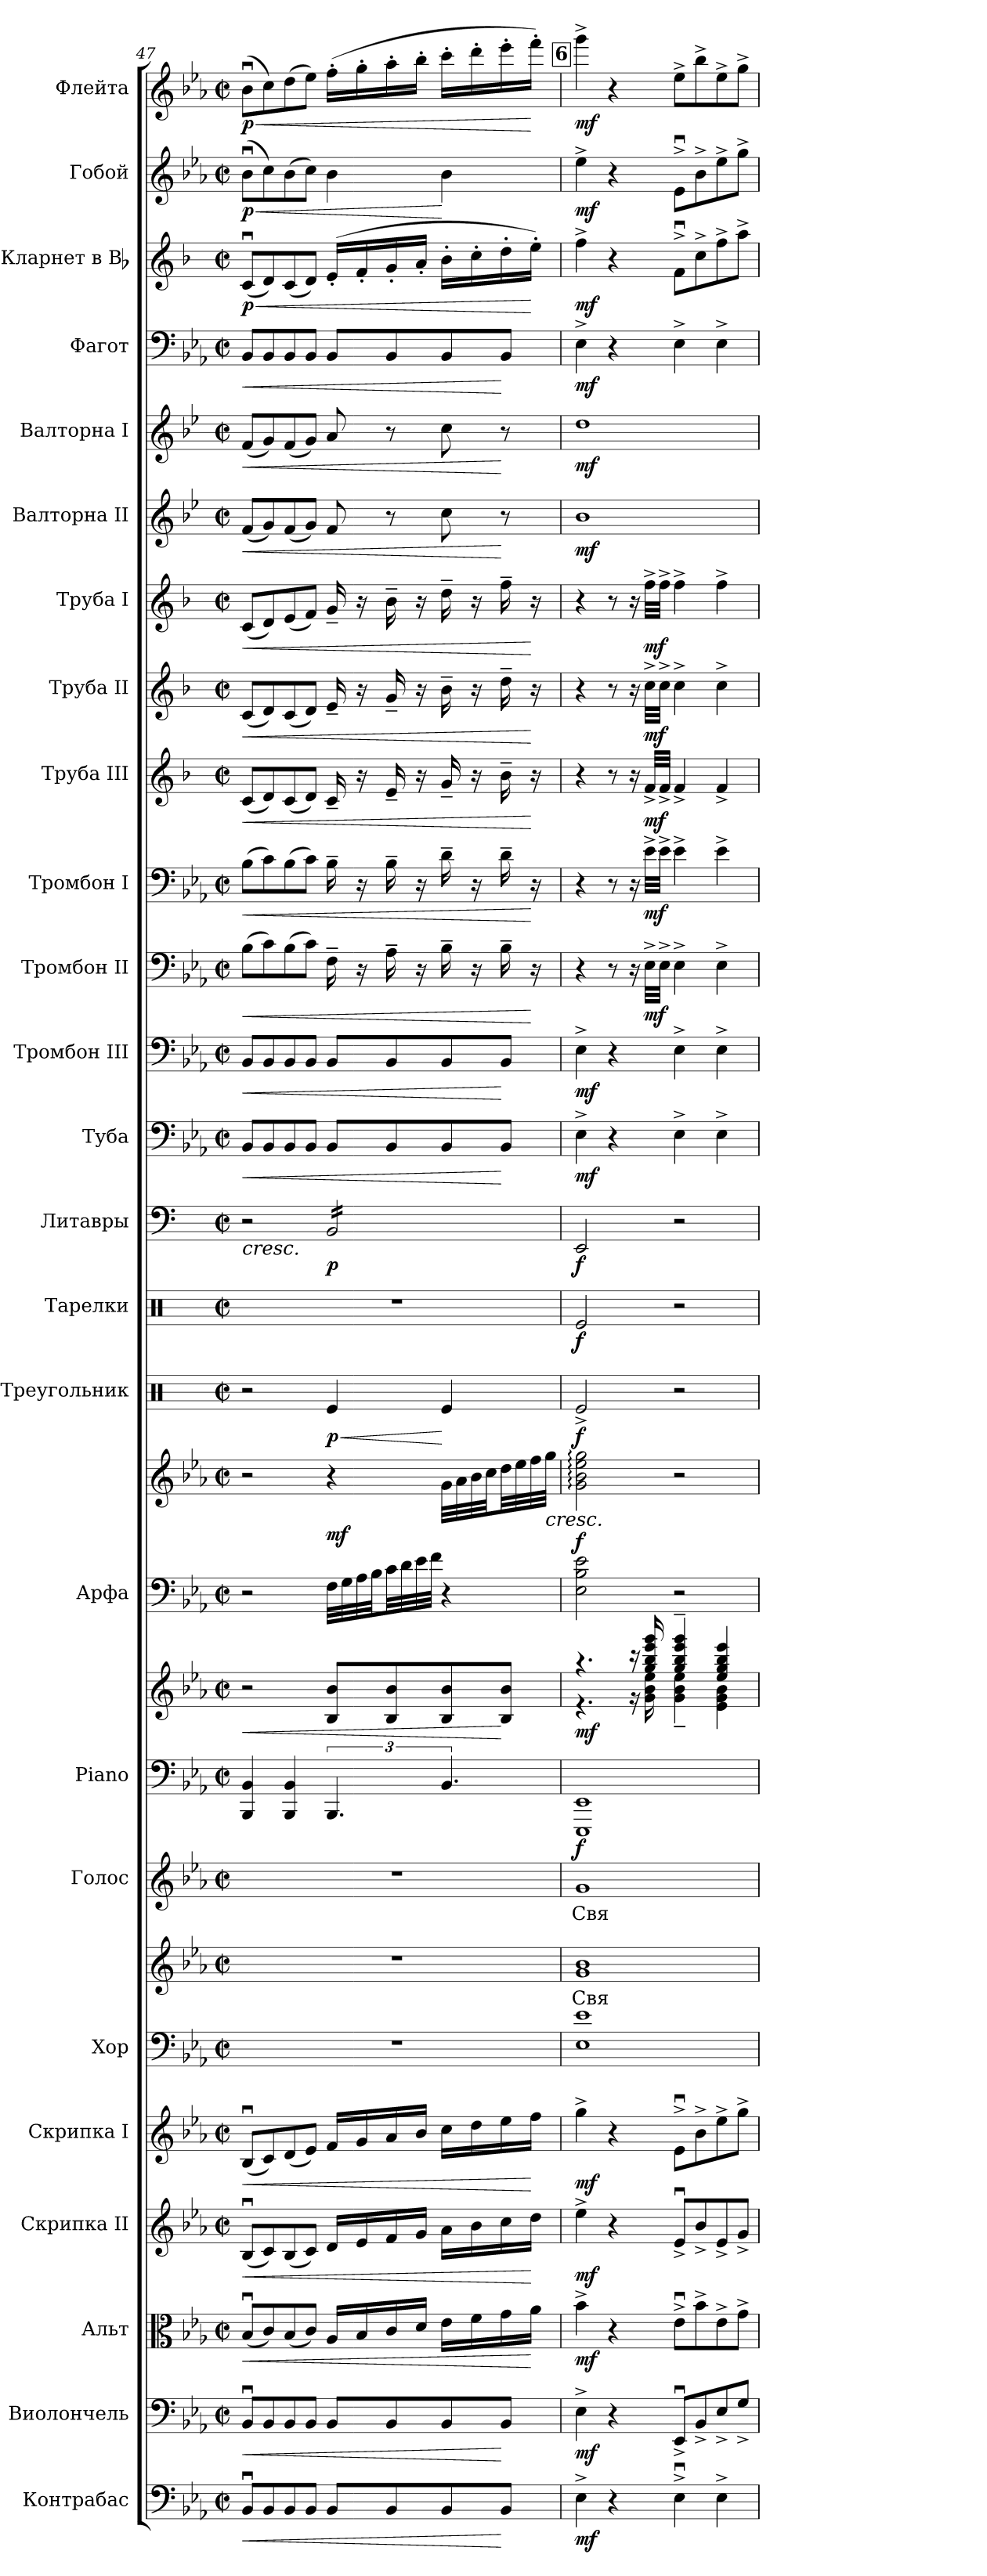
**kern	**dynam	**kern	**dynam	**kern	**dynam	**kern	**dynam	**kern	**dynam	**kern	**kern	**text	**dynam	**kern	**text	**dynam	**kern	**kern	**dynam	**kern	**kern	**dynam	**kern	**dynam	**kern	**dynam	**kern	**dynam	**kern	**dynam	**kern	**dynam	**kern	**dynam	**kern	**dynam	**kern	**dynam	**kern	**dynam	**kern	**dynam	**kern	**dynam	**kern	**dynam	**kern	**dynam	**kern	**dynam	**kern	**dynam	**kern	**dynam
*part25	*part25	*part24	*part24	*part23	*part23	*part22	*part22	*part21	*part21	*part20	*part20	*part20	*part20	*part19	*part19	*part19	*part18	*part18	*part18	*part17	*part17	*part17	*part16	*part16	*part15	*part15	*part14	*part14	*part13	*part13	*part12	*part12	*part11	*part11	*part10	*part10	*part9	*part9	*part8	*part8	*part7	*part7	*part6	*part6	*part5	*part5	*part4	*part4	*part3	*part3	*part2	*part2	*part1	*part1
*staff28	*staff28	*staff27	*staff27	*staff26	*staff26	*staff25	*staff25	*staff24	*staff24	*staff23	*staff22	*staff22	*staff22/23	*staff21	*staff21	*staff21	*staff20	*staff19	*staff19/20	*staff18	*staff17	*staff17/18	*staff16	*staff16	*staff15	*staff15	*staff14	*staff14	*staff13	*staff13	*staff12	*staff12	*staff11	*staff11	*staff10	*staff10	*staff9	*staff9	*staff8	*staff8	*staff7	*staff7	*staff6	*staff6	*staff5	*staff5	*staff4	*staff4	*staff3	*staff3	*staff2	*staff2	*staff1	*staff1
*I"Контрабас	*	*I"Виолончель	*	*I"Альт	*	*I"Скрипка II	*	*I"Скрипка I	*	*I"Хор	*	*	*	*I"Голос	*	*	*I"Piano	*	*	*I"Арфа	*	*	*I"Треугольник	*	*I"Тарелки	*	*I"Литавры	*	*I"Туба	*	*I"Тромбон III	*	*I"Тромбон II	*	*I"Тромбон I	*	*I"Труба III	*	*I"Труба II	*	*I"Труба I	*	*I"Валторна II	*	*I"Валторна I	*	*I"Фагот	*	*I"Кларнет в Bb	*	*I"Гобой	*	*I"Флейта	*
*	*	*	*	*	*	*I'Скр. II	*	*I'Скр. I	*	*	*	*	*	*	*	*	*I'Pno.	*	*	*	*	*	*	*	*	*	*	*	*	*	*I'Тромб. III	*	*I'Тромб. II	*	*I'Тромб. I	*	*I'Трб. III	*	*I'Трб. II	*	*I'Трб. I	*	*I'Валт. II	*	*I'Валт. I	*	*	*	*	*	*	*	*	*
*clefF4	*	*clefF4	*	*clefC3	*	*clefG2	*	*clefG2	*	*clefF4	*clefG2	*	*	*clefG2	*	*	*clefF4	*clefG2	*	*clefF4	*clefG2	*	*clefX	*	*clefX	*	*clefF4	*	*clefF4	*	*clefF4	*	*clefF4	*	*clefF4	*	*clefG2	*	*clefG2	*	*clefG2	*	*clefG2	*	*clefG2	*	*clefF4	*	*clefG2	*	*clefG2	*	*clefG2	*
*ITrd7c12	*	*	*	*	*	*	*	*	*	*	*	*	*	*	*	*	*	*	*	*	*	*	*	*	*	*	*	*	*	*	*	*	*	*	*	*	*ITrd1c2	*	*ITrd1c2	*	*ITrd1c2	*	*ITrd4c7	*	*ITrd4c7	*	*	*	*ITrd1c2	*	*	*	*	*
*k[b-e-a-]	*	*k[b-e-a-]	*	*k[b-e-a-]	*	*k[b-e-a-]	*	*k[b-e-a-]	*	*k[b-e-a-]	*k[b-e-a-]	*	*	*k[b-e-a-]	*	*	*k[b-e-a-]	*k[b-e-a-]	*	*k[b-e-a-]	*k[b-e-a-]	*	*k[]	*	*k[]	*	*k[]	*	*k[b-e-a-]	*	*k[b-e-a-]	*	*k[b-e-a-]	*	*k[b-e-a-]	*	*k[b-e-a-]	*	*k[b-e-a-]	*	*k[b-e-a-]	*	*k[b-e-a-]	*	*k[b-e-a-]	*	*k[b-e-a-]	*	*k[b-e-a-]	*	*k[b-e-a-]	*	*k[b-e-a-]	*
*c:	*	*c:	*	*c:	*	*c:	*	*c:	*	*c:	*c:	*	*	*c:	*	*	*c:	*c:	*	*c:	*c:	*	*C:	*	*C:	*	*a:	*	*c:	*	*c:	*	*c:	*	*c:	*	*c:	*	*c:	*	*c:	*	*c:	*	*c:	*	*c:	*	*c:	*	*c:	*	*c:	*
*M2/2	*	*M2/2	*	*M2/2	*	*M2/2	*	*M2/2	*	*M2/2	*M2/2	*	*	*M2/2	*	*	*M2/2	*M2/2	*	*M2/2	*M2/2	*	*M2/2	*	*M2/2	*	*M2/2	*	*M2/2	*	*M2/2	*	*M2/2	*	*M2/2	*	*M2/2	*	*M2/2	*	*M2/2	*	*M2/2	*	*M2/2	*	*M2/2	*	*M2/2	*	*M2/2	*	*M2/2	*
*met(c|)	*	*met(c|)	*	*met(c|)	*	*met(c|)	*	*met(c|)	*	*met(c|)	*met(c|)	*	*	*met(c|)	*	*	*met(c|)	*met(c|)	*	*met(c|)	*met(c|)	*	*met(c|)	*	*met(c|)	*	*met(c|)	*	*met(c|)	*	*met(c|)	*	*met(c|)	*	*met(c|)	*	*met(c|)	*	*met(c|)	*	*met(c|)	*	*met(c|)	*	*met(c|)	*	*met(c|)	*	*met(c|)	*	*met(c|)	*	*met(c|)	*
=47	=47	=47	=47	=47	=47	=47	=47	=47	=47	=47	=47	=47	=47	=47	=47	=47	=47	=47	=47	=47	=47	=47	=47	=47	=47	=47	=47	=47	=47	=47	=47	=47	=47	=47	=47	=47	=47	=47	=47	=47	=47	=47	=47	=47	=47	=47	=47	=47	=47	=47	=47	=47	=47	=47
!	!LO:HP:b	!	!LO:HP:b	!	!LO:HP:b	!	!LO:HP:b	!	!LO:HP:b	!	!	!	!	!	!	!	!	!	!LO:HP:b	!	!	!	!	!	!	!	!	!LO:HP:b	!	!LO:HP:b	!	!LO:HP:b	!	!LO:HP:b	!	!LO:HP:b	!	!LO:HP:b	!	!LO:HP:b	!	!LO:HP:b	!	!LO:HP:b	!	!LO:HP:b	!	!LO:HP:b	!	!LO:HP:b	!	!LO:HP:b	!	!LO:HP:b
8BBB-ui/L	<	8BB-ui/L	<	(8B-ui/L	<	(8B-ui/L	<	(8B-ui/L	<	1r	1r	.	.	1r	.	.	4BBB-i/ 4BB-i	2r	<	2r	2r	.	2r	.	1r	.	2r	<	8BB-i/L	<	8BB-i/L	<	(8B-i\L	<	(8B-i\L	<	(8B-i/L	<	(8B-i/L	<	(8B-i/L	<	(8B-i/L	<	(8B-i/L	<	8BB-i/L	<	(8B-ui/L	< p	(8b-ui\L	< p	(8b-ui\L	< p
8BBB-i/	.	8BB-i/	.	8ci/)	.	8ci/)	.	8ci/)	.	.	.	.	.	.	.	.	.	.	.	.	.	.	.	.	.	.	.	.	8BB-i/	.	8BB-i/	.	8ci\)	.	8ci\)	.	8ci/)	.	8ci/)	.	8ci/)	.	8ci/)	.	8ci/)	.	8BB-i/	.	8ci/)	.	8cci\)	.	8cci\)	.
8BBB-i/	.	8BB-i/	.	(8B-i/	.	(8B-i/	.	(8di/	.	.	.	.	.	.	.	.	4BBB-i/ 4BB-i	.	.	.	.	.	.	.	.	.	.	.	8BB-i/	.	8BB-i/	.	(8B-i\	.	(8B-i\	.	(8B-i/	.	(8B-i/	.	(8di/	.	(8B-i/	.	(8B-i/	.	8BB-i/	.	(8B-i/	.	(8b-i\	.	(8ddi\	.
8BBB-i/J	.	8BB-i/J	.	8ci/J)	.	8ci/J)	.	8e-i/J)	.	.	.	.	.	.	.	.	.	.	.	.	.	.	.	.	.	.	.	.	8BB-i/J	.	8BB-i/J	.	8ci\J)	.	8ci\J)	.	8ci/J)	.	8ci/J)	.	8e-i/J)	.	8ci/J)	.	8ci/J)	.	8BB-i/J	.	8ci/J)	.	8cci\J)	.	8ee-i\J)	.
!	!	!	!	!	!	!	!	!	!	!	!	!	!	!	!	!	!	!	!	!	!	!	!	!LO:HP:b	!	!	!	!	!	!	!	!	!	!	!	!	!	!	!	!	!	!	!	!	!	!	!	!	!	!	!	!	!	!
*	*	*	*	*	*	*	*	*	*	*	*	*	*	*	*	*	*	*	*	*	*	*	*	*	*	*	*tremolo	*	*	*	*	*	*	*	*	*	*	*	*	*	*	*	*	*	*	*	*	*	*	*	*	*	*	*
8BBB-i/L	.	8BB-i/L	.	16A-i/LL	.	16di/LL	.	16fi/LL	.	.	.	.	.	.	.	.	6.BBB-i/	8B-i/ 8b-iL	.	32Fi\LLL	4r	[ mf	4Rei/	< p	.	.	16BBi/LL	p	8BB-i/L	.	8BB-i/L	.	16F~i\	.	16B-~i\	.	16B-~i/	.	16d~i/	.	16f~i/	.	8B-i/	.	8di/	.	8BB-i/L	.	(16d'i/LL	.	4b-i\	.	(16ff'i\LL	.
.	.	.	.	.	.	.	.	.	.	.	.	.	.	.	.	.	.	.	.	32Gi\	.	.	.	.	.	.	.	.	.	.	.	.	.	.	.	.	.	.	.	.	.	.	.	.	.	.	.	.	.	.	.	.	.	.
.	.	.	.	16B-i/	.	16e-i/	.	16gi/	.	.	.	.	.	.	.	.	.	.	.	32A-i\	.	.	.	.	.	.	16BBi/	.	.	.	.	.	16r	.	16r	.	16r	.	16r	.	16r	.	.	.	.	.	.	.	16e-'i/	.	.	.	16gg'i\	.
.	.	.	.	.	.	.	.	.	.	.	.	.	.	.	.	.	.	.	.	32B-i\JJ	.	.	.	.	.	.	.	.	.	.	.	.	.	.	.	.	.	.	.	.	.	.	.	.	.	.	.	.	.	.	.	.	.	.
8BBB-i/	.	8BB-i/	.	16ci/	.	16fi/	.	16a-i/	.	.	.	.	.	.	.	.	.	8B-i/ 8b-i	.	32ci\LL	.	.	.	.	.	.	16BBi/	.	8BB-i/	.	8BB-i/	.	16A-~i\	.	16B-~i\	.	16d~i/	.	16f~i/	.	16a-~i\	.	8r	.	8r	.	8BB-i/	.	16f'i/	.	.	.	16aa-'i\	.
.	.	.	.	.	.	.	.	.	.	.	.	.	.	.	.	.	.	.	.	32di\	.	.	.	.	.	.	.	.	.	.	.	.	.	.	.	.	.	.	.	.	.	.	.	.	.	.	.	.	.	.	.	.	.	.
.	.	.	.	16di/JJ	.	16gi/JJ	.	16b-i/JJ	.	.	.	.	.	.	.	.	.	.	.	32e-i\	.	.	.	.	.	.	16BBi/	.	.	.	.	.	16r	.	16r	.	16r	.	16r	.	16r	.	.	.	.	.	.	.	16g'i/JJ	.	.	.	16bb-'i\JJ	.
.	.	.	.	.	.	.	.	.	.	.	.	.	.	.	.	.	.	.	.	32fi\JJJ	.	.	.	.	.	.	.	.	.	.	.	.	.	.	.	.	.	.	.	.	.	.	.	.	.	.	.	.	.	.	.	.	.	.
8BBB-i/	.	8BB-i/	.	16e-i\LL	.	16a-i\LL	.	16cci\LL	.	.	.	.	.	.	.	.	6.BB-i/	8B-i/ 8b-i	.	4r	32gi\LLL	.	4Rei/	[	.	.	16BBi/	.	8BB-i/	.	8BB-i/	.	16B-~i\	.	16d~i\	.	16f~i/	.	16a-~i\	.	16cc~i\	.	8fi\	.	8fi\	.	8BB-i/	.	16a-'i\LL	.	4b-i\	[	16ccc'i\LL	.
.	.	.	.	.	.	.	.	.	.	.	.	.	.	.	.	.	.	.	.	.	32a-i\	.	.	.	.	.	.	.	.	.	.	.	.	.	.	.	.	.	.	.	.	.	.	.	.	.	.	.	.	.	.	.	.	.
.	.	.	.	16fi\	.	16b-i\	.	16ddi\	.	.	.	.	.	.	.	.	.	.	.	.	32b-i\	.	.	.	.	.	16BBi/	.	.	.	.	.	16r	.	16r	.	16r	.	16r	.	16r	.	.	.	.	.	.	.	16b-'i\	.	.	.	16ddd'i\	.
.	.	.	.	.	.	.	.	.	.	.	.	.	.	.	.	.	.	.	.	.	32cci\JJ	.	.	.	.	.	.	.	.	.	.	.	.	.	.	.	.	.	.	.	.	.	.	.	.	.	.	.	.	.	.	.	.	.
8BBB-i/J	[	8BB-i/J	[	16gi\	.	16cci\	.	16ee-i\	.	.	.	.	.	.	.	.	.	8B-i/ 8b-iJ	[	.	32ddi\LL	.	.	.	.	.	16BBi/	.	8BB-i/J	[	8BB-i/J	[	16B-~i\	.	16d~i\	.	16a-~i\	.	16cc~i\	.	16ee-~i\	.	8r	[	8r	[	8BB-i/J	[	16cc'i\	.	.	.	16eee-'i\	.
.	.	.	.	.	.	.	.	.	.	.	.	.	.	.	.	.	.	.	.	.	32ee-i\	.	.	.	.	.	.	.	.	.	.	.	.	.	.	.	.	.	.	.	.	.	.	.	.	.	.	.	.	.	.	.	.	.
.	.	.	.	16a-i\JJ	[	16ddi\JJ	[	16ffi\JJ	[	.	.	.	.	.	.	.	.	.	.	.	32ffi\	.	.	.	.	.	16BBi/JJ	.	.	.	.	.	16r	[	16r	[	16r	[	16r	[	16r	[	.	.	.	.	.	.	16dd'i\JJ)	[	.	.	16fff'i\JJ)	[
*	*	*	*	*	*	*	*	*	*	*	*	*	*	*	*	*	*	*	*	*	*	*	*	*	*	*	*Xtremolo	*	*	*	*	*	*	*	*	*	*	*	*	*	*	*	*	*	*	*	*	*	*	*	*	*	*	*
!	!	!	!	!	!	!	!	!	!	!	!	!	!	!	!	!	!	!	!	!	!	!LO:HP:b	!	!	!	!	!	!	!	!	!	!	!	!	!	!	!	!	!	!	!	!	!	!	!	!	!	!	!	!	!	!	!	!
.	.	.	.	.	.	.	.	.	.	.	.	.	.	.	.	.	.	.	.	.	32ggi\JJJ	<	.	.	.	.	.	.	.	.	.	.	.	.	.	.	.	.	.	.	.	.	.	.	.	.	.	.	.	.	.	.	.	.
.	.	.	.	.	.	.	.	.	.	.	.	.	.	.	.	.	.	.	.	.	.	.	.	.	.	.	.	[	.	.	.	.	.	.	.	.	.	.	.	.	.	.	.	.	.	.	.	.	.	.	.	.	.	.
!!LO:REH:place=s1:B:color=#000000:enc=box:fs=9.9988:t=6
=48	=48	=48	=48	=48	=48	=48	=48	=48	=48	=48	=48	=48	=48	=48	=48	=48	=48	=48	=48	=48	=48	=48	=48	=48	=48	=48	=48	=48	=48	=48	=48	=48	=48	=48	=48	=48	=48	=48	=48	=48	=48	=48	=48	=48	=48	=48	=48	=48	=48	=48	=48	=48	=48	=48
*	*	*	*	*	*	*	*	*	*	*^	*	*	*	*	*	*	*	*	*	*	*	*	*	*	*	*	*	*	*	*	*	*	*	*	*	*	*	*	*	*	*	*	*	*	*	*	*	*	*	*	*	*	*	*
!	!	!	!	!	!	!	!	!	!	!	!	!	!LO:LY:b:color=#000000	!	!	!	!	!	!	!	!	!	!	!	!	!	!	!	!	!	!	!	!	!	!	!	!	!	!	!	!	!	!	!	!	!	!	!	!	!	!	!	!	!	!
*	*	*	*	*	*	*	*	*	*	*	*	*^	*	*	*	*	*	*	*	*	*	*	*	*	*	*	*	*	*	*	*	*	*	*	*	*	*	*	*	*	*	*	*	*	*	*	*	*	*	*	*	*	*	*	*
!	!	!	!	!	!	!	!	!	!	!	!	!	!	!	!	!	!LO:LY:b:color=#000000	!	!	!	!	!	!	!	!	!	!	!	!	!	!	!	!	!	!	!	!	!	!	!	!	!	!	!	!	!	!	!	!	!	!	!	!	!	!	!
*	*	*	*	*	*	*	*	*	*	*	*	*	*	*	*	*	*	*	*	*^	*	*	*	*	*	*	*	*	*	*	*	*	*	*	*	*	*	*	*	*	*	*	*	*	*	*	*	*	*	*	*	*	*	*	*	*
4EE-^i\	mf	4E-^i\	mf	4b-^i\	mf	4ee-^i\	mf	4gg^i\	mf	1e-i	1E-i	1b-i	1gi	Свя-	mf mf	1gi	Свя-	f	1EEE-i 1EE-i	4.r	4.r	mf	2E-i\ 2B-i 2e-i	2gi\: 2b-i: 2ee-i: 2ggi:	f	2Re^i/	f	2Rei/	f	2EEi/	f	4E-^i\	mf	4E-^i\	mf	4r	.	4r	.	4r	.	4r	.	4r	.	1e-i	mf	1gi	mf	4E-^i\	mf	4ee-^i\	mf	4ee-^i\	mf	4ggg^i\	mf
4r	.	4r	.	4r	.	4r	.	4r	.	.	.	.	.	.	.	.	.	.	.	.	.	.	.	.	.	.	.	.	.	.	.	4r	.	4r	.	8r	.	8r	.	8r	.	8r	.	8r	.	.	.	.	.	4r	.	4r	.	4r	.	4r	.
.	.	.	.	.	.	.	.	.	.	.	.	.	.	.	.	.	.	.	.	16r	16r	.	.	.	.	.	.	.	.	.	.	.	.	.	.	16r	.	16r	.	16r	.	16r	.	16r	.	.	.	.	.	.	.	.	.	.	.	.	.
.	.	.	.	.	.	.	.	.	.	.	.	.	.	.	.	.	.	.	.	16ggi/ 16bb-i 16eee-i 16gggi	16gi\ 16b-i 16ee-i	.	.	.	.	.	.	.	.	.	.	.	.	.	.	32E-^i\LLL	mf	32e-^i\LLL	mf	32e-^i/LLL	mf	32b-^i\LLL	mf	32ee-^i\LLL	mf	.	.	.	.	.	.	.	.	.	.	.	.
.	.	.	.	.	.	.	.	.	.	.	.	.	.	.	.	.	.	.	.	.	.	.	.	.	.	.	.	.	.	.	.	.	.	.	.	32E-^i\JJJ	.	32e-^i\JJJ	.	32e-^i/JJJ	.	32b-^i\JJJ	.	32ee-^i\JJJ	.	.	.	.	.	.	.	.	.	.	.	.	.
4EE-u^i\	.	8EE-u^i/L	.	8e-u^i\L	.	8e-u^i/L	.	8e-u^i\L	.	.	.	.	.	.	.	.	.	.	.	4ggi/~ 4bb-i~ 4eee-i~ 4gggi~	4gi\~ 4b-i~ 4ee-i~	.	2r	2r	.	2r	.	2r	.	2r	.	4E-^i\	.	4E-^i\	.	4E-^i\	.	4e-^i\	.	4e-^i/	.	4b-^i\	.	4ee-^i\	.	.	.	.	.	4E-^i\	.	8e-u^i\L	.	8e-u^i\L	.	8ee-^i\L	.
.	.	8BB-^i/	.	8b-^i\	.	8b-^i/	.	8b-^i\	.	.	.	.	.	.	.	.	.	.	.	.	.	.	.	.	.	.	.	.	.	.	.	.	.	.	.	.	.	.	.	.	.	.	.	.	.	.	.	.	.	.	.	8b-^i\	.	8b-^i\	.	8bb-^i\	.
4EE-^i\	.	8E-^i/	.	8e-^i\	.	8e-^i/	.	8ee-^i\	.	.	.	.	.	.	.	.	.	.	.	4ee-i/ 4ggi 4bb-i 4eee-i	4e-i\ 4gi 4b-i	.	.	.	.	.	.	.	.	.	.	4E-^i\	.	4E-^i\	.	4E-^i\	.	4e-^i\	.	4e-^i/	.	4b-^i\	.	4ee-^i\	.	.	.	.	.	4E-^i\	.	8ee-^i\	.	8ee-^i\	.	8ee-^i\	.
.	.	8G^i/J	.	8g^i\J	.	8g^i/J	.	8gg^i\J	.	.	.	.	.	.	.	.	.	.	.	.	.	.	.	.	.	.	.	.	.	.	.	.	.	.	.	.	.	.	.	.	.	.	.	.	.	.	.	.	.	.	.	8gg^i\J	.	8gg^i\J	.	8gg^i\J	.
*	*	*	*	*	*	*	*	*	*	*v	*v	*	*	*	*	*	*	*	*	*v	*v	*	*	*	*	*	*	*	*	*	*	*	*	*	*	*	*	*	*	*	*	*	*	*	*	*	*	*	*	*	*	*	*	*	*	*	*
*	*	*	*	*	*	*	*	*	*	*	*v	*v	*	*	*	*	*	*	*	*	*	*	*	*	*	*	*	*	*	*	*	*	*	*	*	*	*	*	*	*	*	*	*	*	*	*	*	*	*	*	*	*	*	*	*
=	=	=	=	=	=	=	=	=	=	=	=	=	=	=	=	=	=	=	=	=	=	=	=	=	=	=	=	=	=	=	=	=	=	=	=	=	=	=	=	=	=	=	=	=	=	=	=	=	=	=	=	=	=	=
*-	*-	*-	*-	*-	*-	*-	*-	*-	*-	*-	*-	*-	*-	*-	*-	*-	*-	*-	*-	*-	*-	*-	*-	*-	*-	*-	*-	*-	*-	*-	*-	*-	*-	*-	*-	*-	*-	*-	*-	*-	*-	*-	*-	*-	*-	*-	*-	*-	*-	*-	*-	*-	*-	*-
